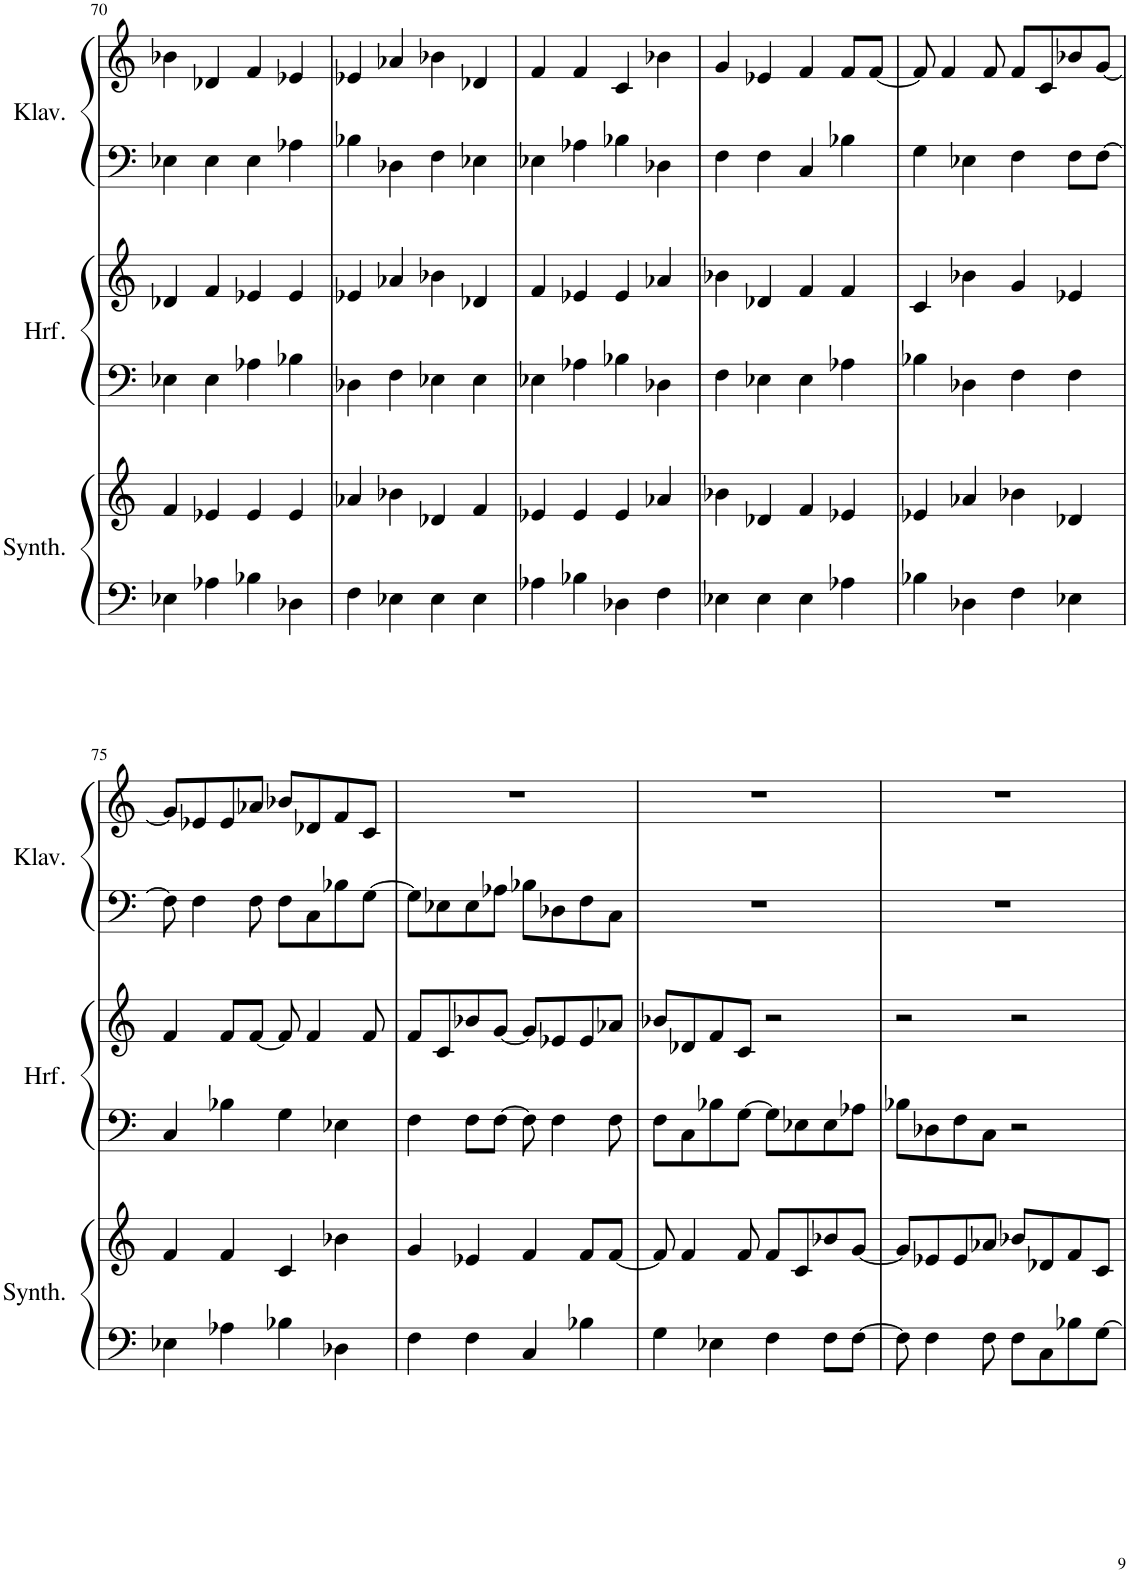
**kern	**kern	**kern	**kern	**kern	**kern
*part3	*part3	*part2	*part2	*part1	*part1
*staff6	*staff5	*staff4	*staff3	*staff2	*staff1
*I"String Synthesizer	*	*I"Harfe	*	*I"Klavier	*
*I'Synth.	*	*I'Hrf.	*	*I'Klav.	*
!!LO:PB:g=z
*clefF4	*clefG2	*clefF4	*clefG2	*clefF4	*clefG2
*k[]	*k[]	*k[]	*k[]	*k[]	*k[]
*M4/4	*M4/4	*M4/4	*M4/4	*M4/4	*M4/4
=70	=70	=70	=70	=70	=70
4E-X\	4f/	4E-X\	4d-X/	4E-X\	4b-X\
4A-X\	4e-X/	4E-\	4f/	4E-\	4d-X/
4B-X\	4e-/	4A-X\	4e-X/	4E-\	4f/
4D-X\	4e-/	4B-X\	4e-/	4A-X\	4e-X/
=71	=71	=71	=71	=71	=71
4F\	4a-X/	4D-X\	4e-X/	4B-X\	4e-X/
4E-X\	4b-X\	4F\	4a-X/	4D-X\	4a-X/
4E-\	4d-X/	4E-X\	4b-X\	4F\	4b-X\
4E-\	4f/	4E-\	4d-X/	4E-X\	4d-X/
=72	=72	=72	=72	=72	=72
4A-X\	4e-X/	4E-X\	4f/	4E-X\	4f/
4B-X\	4e-/	4A-X\	4e-X/	4A-X\	4f/
4D-X\	4e-/	4B-X\	4e-/	4B-X\	4c/
4F\	4a-X/	4D-X\	4a-X/	4D-X\	4b-X\
=73	=73	=73	=73	=73	=73
4E-X\	4b-X\	4F\	4b-X\	4F\	4g/
4E-\	4d-X/	4E-X\	4d-X/	4F\	4e-X/
4E-\	4f/	4E-\	4f/	4C/	4f/
4A-X\	4e-X/	4A-X\	4f/	4B-X\	8f/L
.	.	.	.	.	[8f/J
=74	=74	=74	=74	=74	=74
4B-X\	4e-X/	4B-X\	4c/	4G\	8f/]
.	.	.	.	.	4f/
4D-X\	4a-X/	4D-X\	4b-X\	4E-X\	.
.	.	.	.	.	8f/
4F\	4b-X\	4F\	4g/	4F\	8f/L
.	.	.	.	.	8c/
4E-X\	4d-X/	4F\	4e-X/	8F\L	8b-X/
.	.	.	.	[8F\J	[8g/J
!!LO:LB:g=z
=75	=75	=75	=75	=75	=75
4E-X\	4f/	4C/	4f/	8F\]	8g/L]
.	.	.	.	4F\	8e-X/
4A-X\	4f/	4B-X\	8f/L	.	8e-/
.	.	.	[8f/J	8F\	8a-X/J
4B-X\	4c/	4G\	8f/]	8F\L	8b-X/L
.	.	.	4f/	8C\	8d-X/
4D-X\	4b-X\	4E-X\	.	8B-X\	8f/
.	.	.	8f/	[8G\J	8c/J
=76	=76	=76	=76	=76	=76
4F\	4g/	4F\	8f/L	8G\L]	1r
.	.	.	8c/	8E-X\	.
4F\	4e-X/	8F\L	8b-X/	8E-\	.
.	.	[8F\J	[8g/J	8A-X\J	.
4C/	4f/	8F\]	8g/L]	8B-X\L	.
.	.	4F\	8e-X/	8D-X\	.
4B-X\	8f/L	.	8e-/	8F\	.
.	[8f/J	8F\	8a-X/J	8C\J	.
=77	=77	=77	=77	=77	=77
4G\	8f/]	8F\L	8b-X/L	1r	1r
.	4f/	8C\	8d-X/	.	.
4E-X\	.	8B-X\	8f/	.	.
.	8f/	[8G\J	8c/J	.	.
4F\	8f/L	8G\L]	2r	.	.
.	8c/	8E-X\	.	.	.
8F\L	8b-X/	8E-\	.	.	.
[8F\J	[8g/J	8A-X\J	.	.	.
=78	=78	=78	=78	=78	=78
8F\]	8g/L]	8B-X\L	2r	1r	1r
4F\	8e-X/	8D-X\	.	.	.
.	8e-/	8F\	.	.	.
8F\	8a-X/J	8C\J	.	.	.
8F\L	8b-X/L	2r	2r	.	.
8C\	8d-X/	.	.	.	.
8B-X\	8f/	.	.	.	.
[8G\J	8c/J	.	.	.	.
=	=	=	=	=	=
*-	*-	*-	*-	*-	*-
